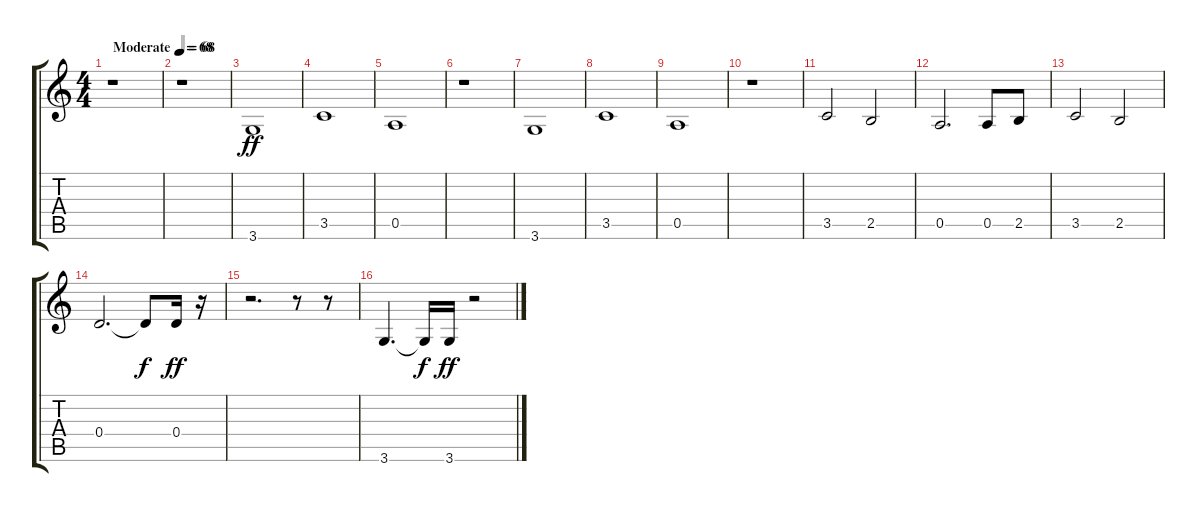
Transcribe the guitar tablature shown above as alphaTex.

\track "" {instrument fretlessbass}
\staff {score tabs}
\tuning (E4 B3 G3 D3 A2 E2) {hide}
\ts (4 4)
\tempo (68 "Moderate")
\clef g2
\ks c
r.1{dy ff instrument fretlessbass} |
\tempo 68
r.1 |
3.6.1 |
3.5.1 |
0.5.1 |
r.1 |
3.6.1 |
3.5.1 |
0.5.1 |
r.1 |
3.5.2 2.5.2 |
0.5.2{d} 0.5.8 2.5.8 |
3.5.2 2.5.2 |
0.4.2{d} 0.4{t}.8{dy f} 0.4.16{dy ff} r.16 |
r.2{d} r.8 r.8 |
3.6.4{d} 3.6{t}.16{dy f} 3.6.16{dy ff} r.2
